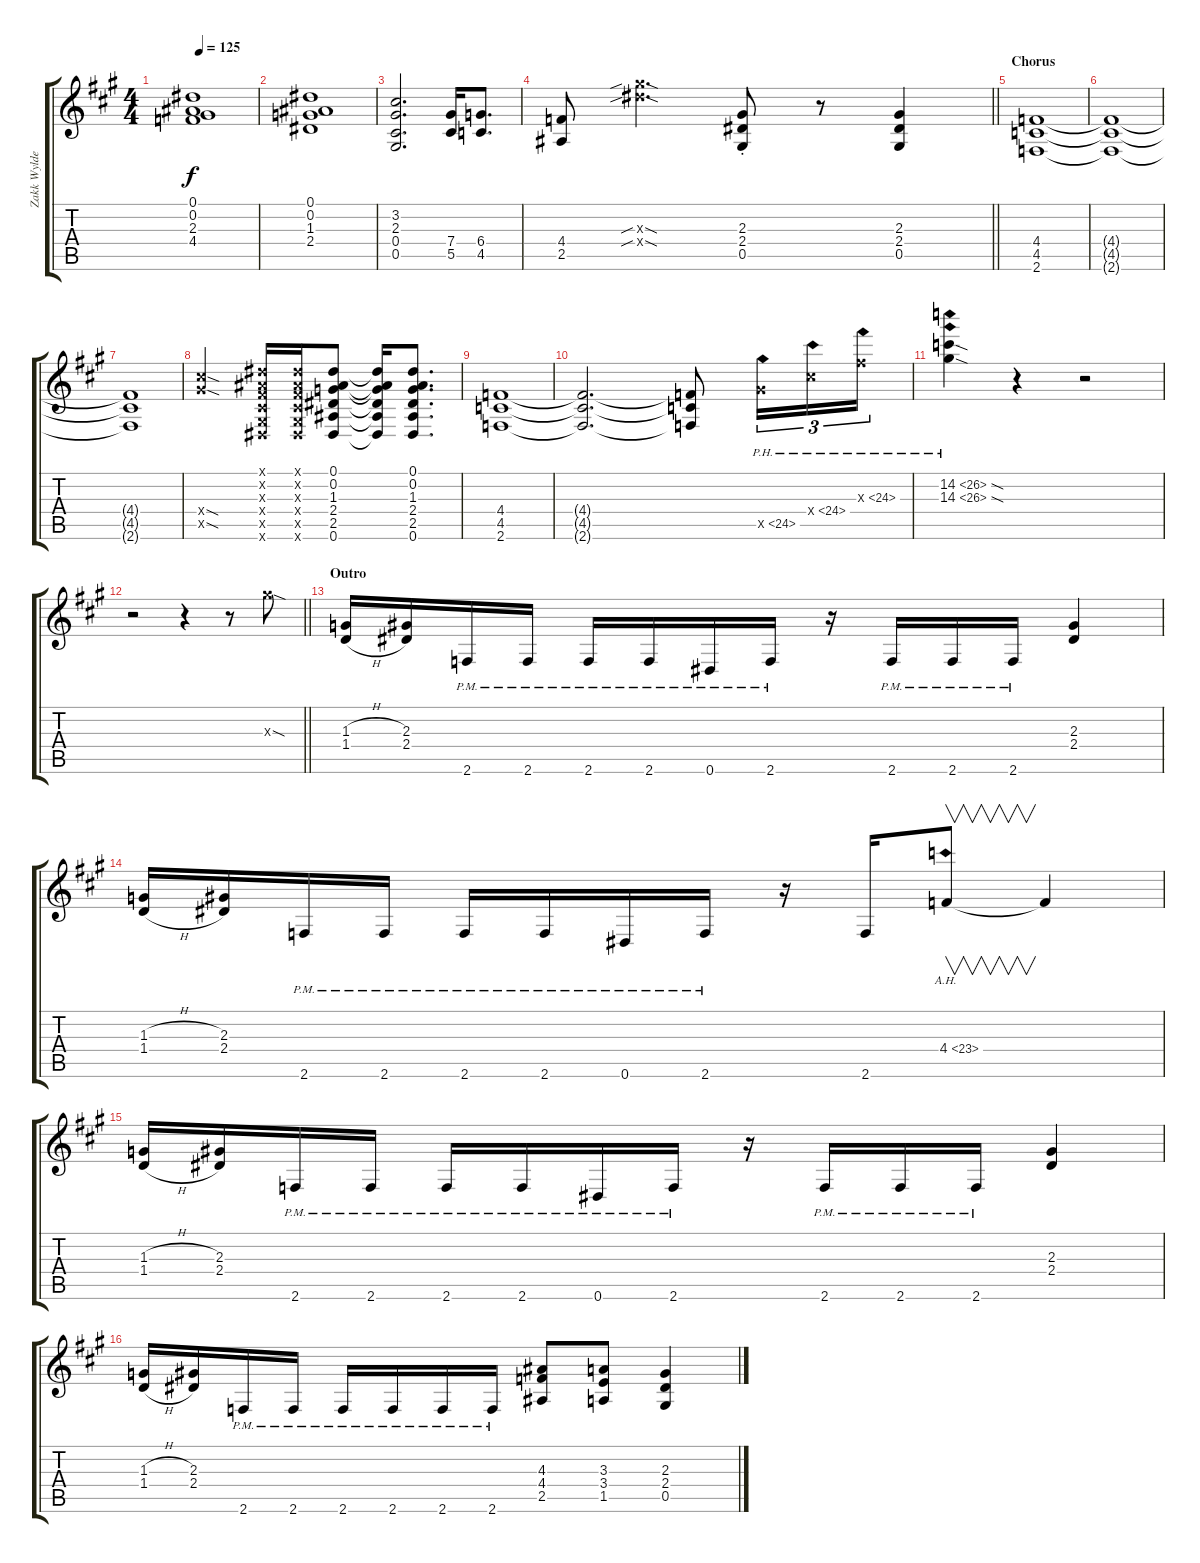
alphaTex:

\track ("Zakk Wylde - Rhytm Guitar II" "Zakk Wylde") {instrument overdrivenguitar}
\staff {score tabs}
\tuning (Eb4 Bb3 Gb3 Db3 Ab2 Eb2) {hide}
\ts (4 4)
\tempo 125
\clef g2
\ks a
(0.1 0.2 2.3 4.4).1{dy f} |
(0.1 0.2 1.3 2.4).1 |
(3.2 2.3 0.4 0.5).2{d} (7.4 5.5).16 (6.4 4.5).8{d} |
\barLineRight lightlight
(4.4 2.5).8 (14.3{sib sod x} 14.4{sib sod x}).4{d} (2.3{st} 2.4{st} 0.5{st}).8 r.8 (2.3 2.4 0.5).4 |
\section ("" "Chorus")
(4.4 4.5 2.6).1 |
(4.4{t} 4.5{t} 2.6{t}).1 |
(4.4{t} 4.5{t} 2.6{t}).1 |
(12.4{sod x} 12.5{sod x}).2 (0.1{x} 0.2{x} 0.3{x} 0.4{x} 0.5{x} 0.6{x}).16 (0.1{x} 0.2{x} 0.3{x} 0.4{x} 0.5{x} 0.6{x}).16 (0.1 0.2 1.3 2.4 2.5 0.6).8 (0.1{t} 0.2{t} 1.3{t} 2.4{t} 2.5{t} 0.6{t}).16 (0.1 0.2 1.3 2.4 2.5 0.6).8{d} |
(4.4 4.5 2.6).1 |
(4.4{t} 4.5{t} 2.6{t}).2{d} (4.4{t} 4.5{t} 2.6{t}).8 12.5{ph 12 x}.16{tu (3 2) instrument guitarfretnoise} 12.4{ph 12 x}.16{tu (3 2)} 12.3{ph 12 x}.16{tu (3 2)} |
(14.2{ph 12 sod} 14.3{ph 12 sod}).4{instrument overdrivenguitar} r.4 r.2 |
\barLineRight lightlight
r.2 r.4 r.8 14.3{sod x}.8 |
\section ("" "Outro")
(1.3{h} 1.4{h}).16 (2.3 2.4).16 2.6{pm}.16 2.6{pm}.16 2.6{pm}.16 2.6{pm}.16 0.6{pm}.16 2.6{pm}.16 r.16 2.6{pm}.16 2.6{pm}.16 2.6{pm}.16 (2.3 2.4).4 |
(1.3{h} 1.4{h}).16 (2.3 2.4).16 2.6{pm}.16 2.6{pm}.16 2.6{pm}.16 2.6{pm}.16 0.6{pm}.16 2.6{pm}.16 r.16 2.6.16 4.4{ah 19}.8{v} 4.4{t}.4 |
(1.3{h} 1.4{h}).16 (2.3 2.4).16 2.6{pm}.16 2.6{pm}.16 2.6{pm}.16 2.6{pm}.16 0.6{pm}.16 2.6{pm}.16 r.16 2.6{pm}.16 2.6{pm}.16 2.6{pm}.16 (2.3 2.4).4 |
(1.3{h} 1.4{h}).16 (2.3 2.4).16 2.6{pm}.16 2.6{pm}.16 2.6{pm}.16 2.6{pm}.16 2.6{pm}.16 2.6{pm}.16 (4.3 4.4 2.5).8 (3.3 3.4 1.5).8 (2.3 2.4 0.5).4
